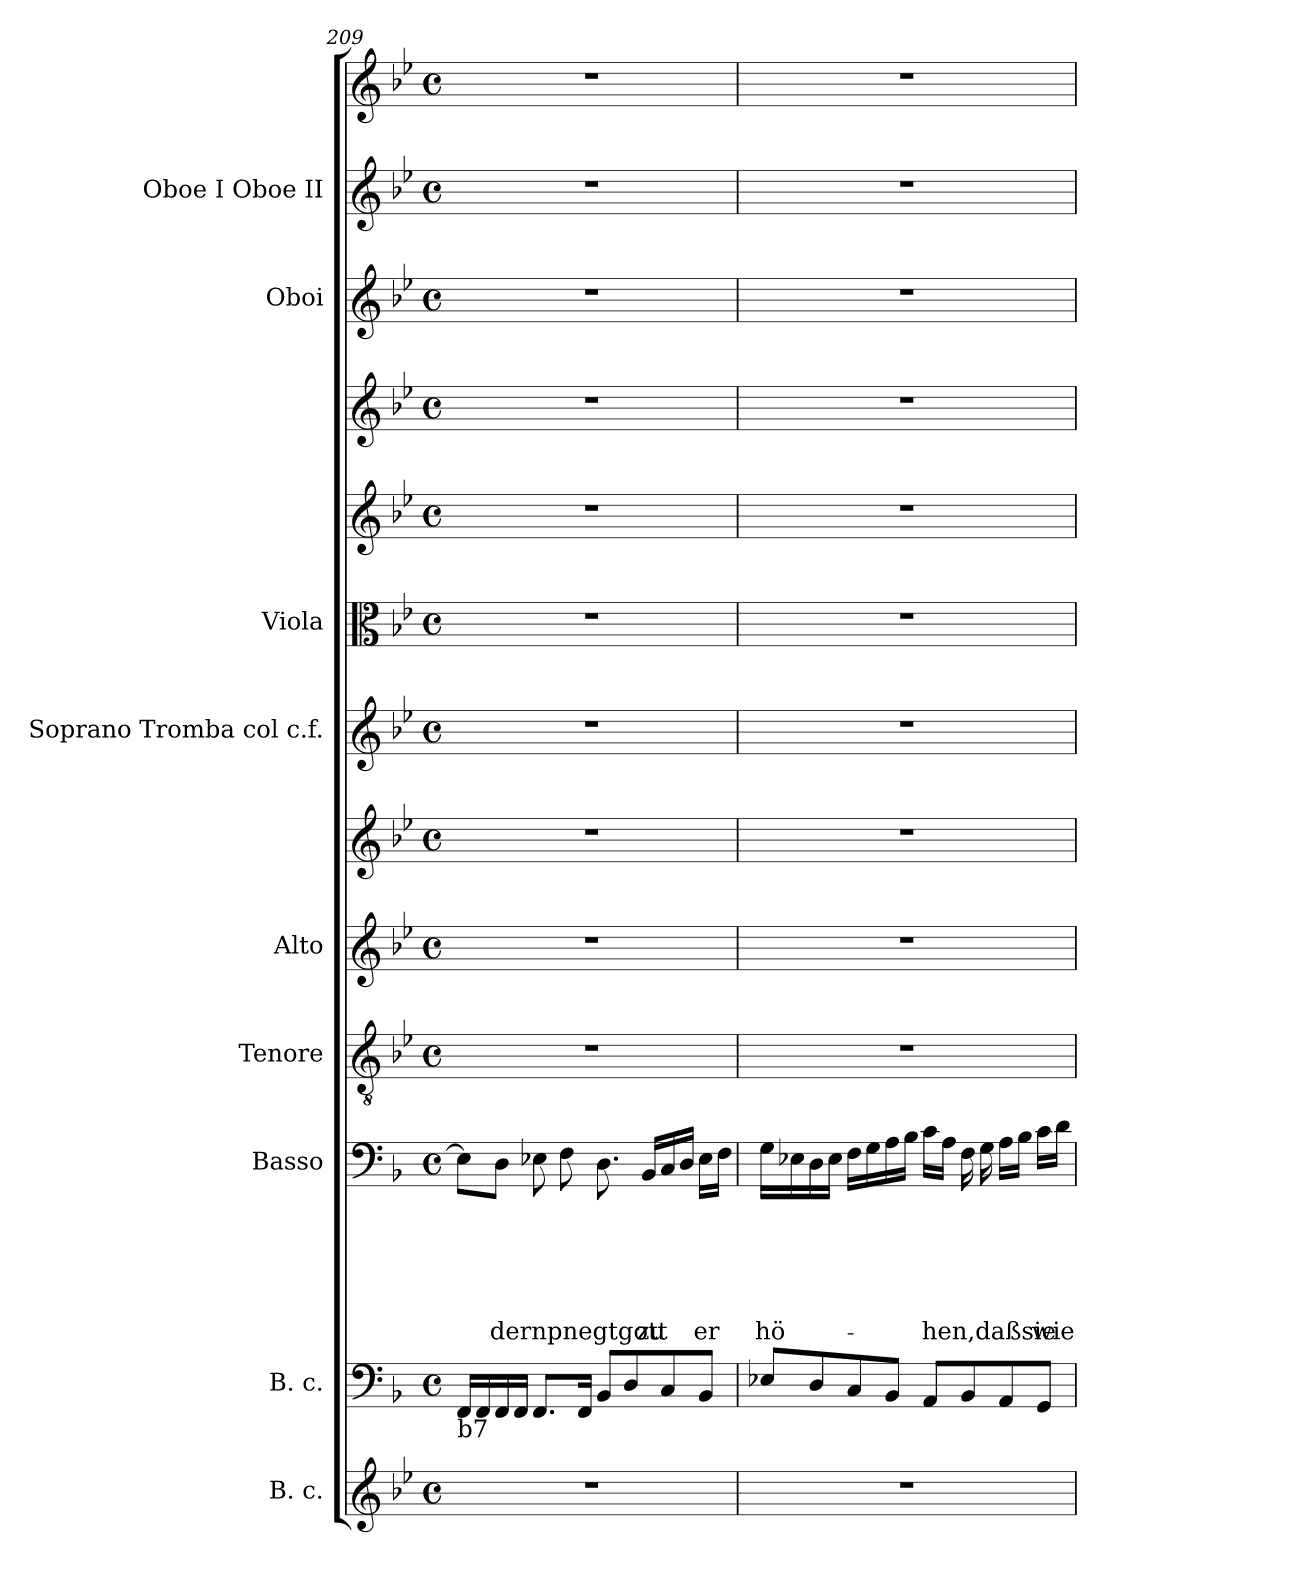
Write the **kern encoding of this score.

**kern	**kern	**kern	**text	**text	**text	**text	**text	**text	**kern	**kern	**kern	**kern	**kern	**kern	**kern	**kern	**kern	**kern
*part12	*part11	*part10	*part10	*part10	*part10	*part10	*part10	*part10	*part9	*part8	*part7	*part6	*part5	*part4	*part3	*part2	*part1	*part1
*staff13	*staff12	*staff11	*staff11	*staff11	*staff11	*staff11	*staff11	*staff11	*staff10	*staff9	*staff8	*staff7	*staff6	*staff5	*staff4	*staff3	*staff2	*staff1
*I"B. c.	*I"B. c.	*I"Basso	*	*	*	*	*	*	*I"Tenore	*I"Alto	*	*I"Soprano Tromba col c.f.	*I"Viola	*	*	*I"Oboi	*I"Oboe I Oboe II	*
*	*I'B. c.	*I'Basso	*	*	*	*	*	*	*I'Tenore	*I'Alto	*	*I'Soprano	*I'Viola	*	*	*	*I'Ob	*
*clefG2	*clefF4	*clefF4	*	*	*	*	*	*	*clefGv2	*clefG2	*clefG2	*clefG2	*clefC3	*clefG2	*clefG2	*clefG2	*clefG2	*clefG2
*k[b-e-]	*k[b-]	*k[b-]	*	*	*	*	*	*	*k[b-e-]	*k[b-e-]	*k[b-e-]	*k[b-e-]	*k[b-e-]	*k[b-e-]	*k[b-e-]	*k[b-e-]	*k[b-e-]	*k[b-e-]
*B-:	*F:	*F:	*	*	*	*	*	*	*B-:	*B-:	*B-:	*B-:	*B-:	*B-:	*B-:	*B-:	*B-:	*B-:
*M4/4	*M4/4	*M4/4	*	*	*	*	*	*	*M4/4	*M4/4	*M4/4	*M4/4	*M4/4	*M4/4	*M4/4	*M4/4	*M4/4	*M4/4
*met(c)	*met(c)	*met(c)	*	*	*	*	*	*	*met(c)	*met(c)	*met(c)	*met(c)	*met(c)	*met(c)	*met(c)	*met(c)	*met(c)	*met(c)
=209	=209	=209	=209	=209	=209	=209	=209	=209	=209	=209	=209	=209	=209	=209	=209	=209	=209	=209
!	!LO:TX:b:t=b7	!	!	!	!	!	!	!	!	!	!	!	!	!	!	!	!	!
1r	16FF/LL	8E-\L]	.	.	.	.	.	.	1r	1r	1r	1r	1r	1r	1r	1r	1r	1r
.	16FF/	.	.	.	.	.	.	.	.	.	.	.	.	.	.	.	.	.
!	!	!	!	!	!	!	!	!LO:LY:b	!	!	!	!	!	!	!	!	!	!
.	16FF/	8D\J	.	.	.	.	.	dernpnegtgott	.	.	.	.	.	.	.	.	.	.
.	16FF/JJ	.	.	.	.	.	.	.	.	.	.	.	.	.	.	.	.	.
.	8.FF/L	8E-X\	.	.	.	.	.	.	.	.	.	.	.	.	.	.	.	.
.	.	8F\	.	.	.	.	.	.	.	.	.	.	.	.	.	.	.	.
.	16FF/Jk	.	.	.	.	.	.	.	.	.	.	.	.	.	.	.	.	.
.	8BB-/L	8.D\	.	.	.	.	.	.	.	.	.	.	.	.	.	.	.	.
.	8D</	.	.	.	.	.	.	.	.	.	.	.	.	.	.	.	.	.
!	!	!	!	!	!	!	!	!LO:LY:b	!	!	!	!	!	!	!	!	!	!
.	.	16BB-/LL	.	.	.	.	.	zu	.	.	.	.	.	.	.	.	.	.
.	8C/	16C/	.	.	.	.	.	.	.	.	.	.	.	.	.	.	.	.
.	.	16D/JJ	.	.	.	.	.	.	.	.	.	.	.	.	.	.	.	.
!	!	!	!	!	!	!	!	!LO:LY:b	!	!	!	!	!	!	!	!	!	!
.	8BB-/J	16E-\LL	.	.	.	.	.	er	.	.	.	.	.	.	.	.	.	.
.	.	16F\JJ	.	.	.	.	.	.	.	.	.	.	.	.	.	.	.	.
!!LO:LB:g=z
=210	=210	=210	=210	=210	=210	=210	=210	=210	=210	=210	=210	=210	=210	=210	=210	=210	=210	=210
!	!	!	!	!	!	!	!	!LO:LY:b	!	!	!	!	!	!	!	!	!	!
1r	8E-X/L	16G\LL	.	.	.	.	.	hö-	1r	1r	1r	1r	1r	1r	1r	1r	1r	1r
.	.	16E-X\	.	.	.	.	.	.	.	.	.	.	.	.	.	.	.	.
.	8D/	16D\	.	.	.	.	.	.	.	.	.	.	.	.	.	.	.	.
.	.	16E-\JJ	.	.	.	.	.	.	.	.	.	.	.	.	.	.	.	.
.	8C/	16F\LL	.	.	.	.	.	.	.	.	.	.	.	.	.	.	.	.
.	.	16G\	.	.	.	.	.	.	.	.	.	.	.	.	.	.	.	.
.	8BB-/J	16A\	.	.	.	.	.	.	.	.	.	.	.	.	.	.	.	.
.	.	16B-\JJ	.	.	.	.	.	.	.	.	.	.	.	.	.	.	.	.
.	8AA</L	16c\LL	.	.	.	.	.	.	.	.	.	.	.	.	.	.	.	.
!	!	!	!	!	!	!	!	!LO:LY:b	!	!	!	!	!	!	!	!	!	!
.	.	16A\JJ	.	.	.	.	.	-hen,daßsie	.	.	.	.	.	.	.	.	.	.
.	8BB-/	16F\	.	.	.	.	.	.	.	.	.	.	.	.	.	.	.	.
.	.	16G\	.	.	.	.	.	.	.	.	.	.	.	.	.	.	.	.
.	8AA/	16A\LL	.	.	.	.	.	.	.	.	.	.	.	.	.	.	.	.
.	.	16B-\JJ	.	.	.	.	.	.	.	.	.	.	.	.	.	.	.	.
!	!	!	!	!	!	!	!	!LO:LY:b	!	!	!	!	!	!	!	!	!	!
.	8GG/J	16c\LL	.	.	.	.	.	wie	.	.	.	.	.	.	.	.	.	.
.	.	16d\JJ	.	.	.	.	.	.	.	.	.	.	.	.	.	.	.	.
=	=	=	=	=	=	=	=	=	=	=	=	=	=	=	=	=	=	=
*-	*-	*-	*-	*-	*-	*-	*-	*-	*-	*-	*-	*-	*-	*-	*-	*-	*-	*-
